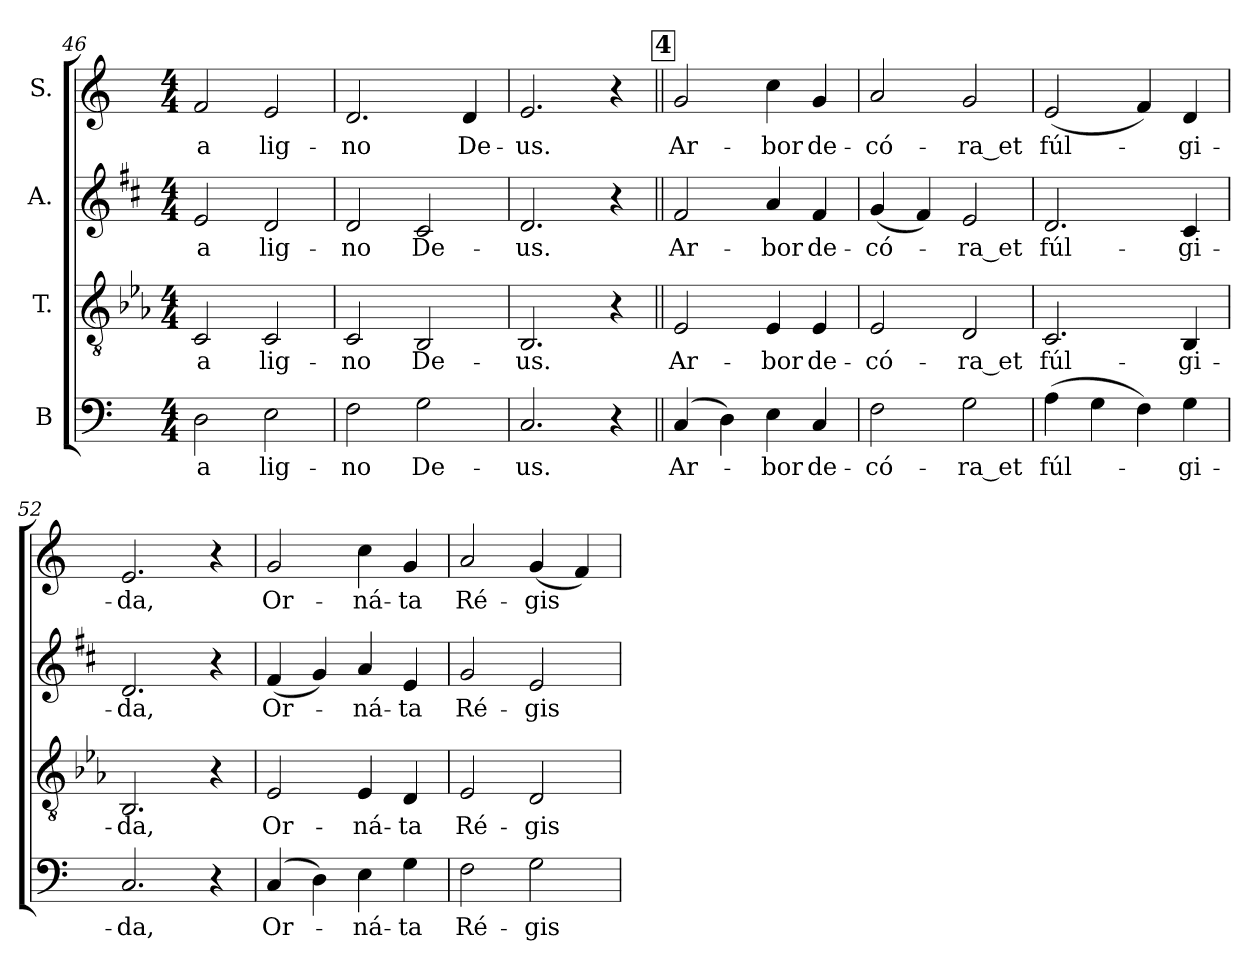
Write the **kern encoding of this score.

**kern	**text	**kern	**text	**kern	**text	**kern	**text
*part4	*part4	*part3	*part3	*part2	*part2	*part1	*part1
*staff4	*staff4	*staff3	*staff3	*staff2	*staff2	*staff1	*staff1
*I"B	*	*I"T.	*	*I"A.	*	*I"S.	*
*clefF4	*	*clefGv2	*	*clefG2	*	*clefG2	*
*	*	*ITrd2c3	*	*ITrd1c2	*	*	*
*k[]	*	*k[]	*	*k[]	*	*k[]	*
*C:	*	*C:	*	*C:	*	*C:	*
*M4/4	*	*M4/4	*	*M4/4	*	*M4/4	*
=46	=46	=46	=46	=46	=46	=46	=46
!	!LO:LY:b:color=#000000	!	!	!	!	!	!
!	!	!	!LO:LY:b:color=#000000	!	!	!	!
!	!	!	!	!	!LO:LY:b:color=#000000	!	!
!	!	!	!	!	!	!	!LO:LY:b:color=#000000
2Di\	a	2AAi/	a	2di/	a	2fi/	a
!	!LO:LY:b:color=#000000	!	!	!	!	!	!
!	!	!	!LO:LY:b:color=#000000	!	!	!	!
!	!	!	!	!	!LO:LY:b:color=#000000	!	!
!	!	!	!	!	!	!	!LO:LY:b:color=#000000
2Ei\	lig-	2AAi/	lig-	2ci/	lig-	2ei/	lig-
=47	=47	=47	=47	=47	=47	=47	=47
!	!LO:LY:b:color=#000000	!	!	!	!	!	!
!	!	!	!LO:LY:b:color=#000000	!	!	!	!
!	!	!	!	!	!LO:LY:b:color=#000000	!	!
!	!	!	!	!	!	!	!LO:LY:b:color=#000000
2Fi\	-no	2AAi/	-no	2ci/	-no	2.di/	-no
!	!LO:LY:b:color=#000000	!	!	!	!	!	!
!	!	!	!LO:LY:b:color=#000000	!	!	!	!
!	!	!	!	!	!LO:LY:b:color=#000000	!	!
2Gi\	De-	2GGi/	De-	2Bi/	De-	.	.
!	!	!	!	!	!	!	!LO:LY:b:color=#000000
.	.	.	.	.	.	4di/	De-
=48	=48	=48	=48	=48	=48	=48	=48
!	!LO:LY:b:color=#000000	!	!	!	!	!	!
!	!	!	!LO:LY:b:color=#000000	!	!	!	!
!	!	!	!	!	!LO:LY:b:color=#000000	!	!
!	!	!	!	!	!	!	!LO:LY:b:color=#000000
2.Ci/	-us.	2.GGi/	-us.	2.ci/	-us.	2.ei/	-us.
4r	.	4r	.	4r	.	4r	.
!!LO:PB:g=z
!!LO:REH:place=s1:B:color=#000000:enc=box:fs=15.967:t=4
=49||	=49||	=49||	=49||	=49||	=49||	=49||	=49||
!	!LO:LY:b:color=#000000	!	!	!	!	!	!
!	!	!	!LO:LY:b:color=#000000	!	!	!	!
!	!	!	!	!	!LO:LY:b:color=#000000	!	!
!	!	!	!	!	!	!	!LO:LY:b:color=#000000
(4Ci/	Ar-	2Ci/	Ar-	2ei/	Ar-	2gi/	Ar-
4Di\)	.	.	.	.	.	.	.
!	!LO:LY:b:color=#000000	!	!	!	!	!	!
!	!	!	!LO:LY:b:color=#000000	!	!	!	!
!	!	!	!	!	!LO:LY:b:color=#000000	!	!
!	!	!	!	!	!	!	!LO:LY:b:color=#000000
4Ei\	-bor	4Ci/	-bor	4gi/	-bor	4cci\	-bor
!	!LO:LY:b:color=#000000	!	!	!	!	!	!
!	!	!	!LO:LY:b:color=#000000	!	!	!	!
!	!	!	!	!	!LO:LY:b:color=#000000	!	!
!	!	!	!	!	!	!	!LO:LY:b:color=#000000
4Ci/	de-	4Ci/	de-	4ei/	de-	4gi/	de-
=50	=50	=50	=50	=50	=50	=50	=50
!	!LO:LY:b:color=#000000	!	!	!	!	!	!
!	!	!	!LO:LY:b:color=#000000	!	!	!	!
!	!	!	!	!	!LO:LY:b:color=#000000	!	!
!	!	!	!	!	!	!	!LO:LY:b:color=#000000
2Fi\	-có-	2Ci/	-có-	(4fi/	-có-	2ai/	-có-
.	.	.	.	4ei/)	.	.	.
!	!LO:LY:b:color=#000000	!	!	!	!	!	!
!	!	!	!LO:LY:b:color=#000000	!	!	!	!
!	!	!	!	!	!LO:LY:b:color=#000000	!	!
!	!	!	!	!	!	!	!LO:LY:b:color=#000000
2Gi\	-ra_et	2BBi/	-ra_et	2di/	-ra_et	2gi/	-ra_et
=51	=51	=51	=51	=51	=51	=51	=51
!	!LO:LY:b:color=#000000	!	!	!	!	!	!
!	!	!	!LO:LY:b:color=#000000	!	!	!	!
!	!	!	!	!	!LO:LY:b:color=#000000	!	!
!	!	!	!	!	!	!	!LO:LY:b:color=#000000
(4Ai\	fúl-	2.AAi/	fúl-	2.ci/	fúl-	(2ei/	fúl-
4Gi\	.	.	.	.	.	.	.
4Fi\)	.	.	.	.	.	4fi/)	.
!	!LO:LY:b:color=#000000	!	!	!	!	!	!
!	!	!	!LO:LY:b:color=#000000	!	!	!	!
!	!	!	!	!	!LO:LY:b:color=#000000	!	!
!	!	!	!	!	!	!	!LO:LY:b:color=#000000
4Gi\	-gi-	4GGi/	-gi-	4Bi/	-gi-	4di/	-gi-
=52	=52	=52	=52	=52	=52	=52	=52
!	!LO:LY:b:color=#000000	!	!	!	!	!	!
!	!	!	!LO:LY:b:color=#000000	!	!	!	!
!	!	!	!	!	!LO:LY:b:color=#000000	!	!
!	!	!	!	!	!	!	!LO:LY:b:color=#000000
2.Ci/	-da,	2.GGi/	-da,	2.ci/	-da,	2.ei/	-da,
4r	.	4r	.	4r	.	4r	.
=53	=53	=53	=53	=53	=53	=53	=53
!	!LO:LY:b:color=#000000	!	!	!	!	!	!
!	!	!	!LO:LY:b:color=#000000	!	!	!	!
!	!	!	!	!	!LO:LY:b:color=#000000	!	!
!	!	!	!	!	!	!	!LO:LY:b:color=#000000
(4Ci/	Or-	2Ci/	Or-	(4ei/	Or-	2gi/	Or-
4Di\)	.	.	.	4fi/)	.	.	.
!	!LO:LY:b:color=#000000	!	!	!	!	!	!
!	!	!	!LO:LY:b:color=#000000	!	!	!	!
!	!	!	!	!	!LO:LY:b:color=#000000	!	!
!	!	!	!	!	!	!	!LO:LY:b:color=#000000
4Ei\	-ná-	4Ci/	-ná-	4gi/	-ná-	4cci\	-ná-
!	!LO:LY:b:color=#000000	!	!	!	!	!	!
!	!	!	!LO:LY:b:color=#000000	!	!	!	!
!	!	!	!	!	!LO:LY:b:color=#000000	!	!
!	!	!	!	!	!	!	!LO:LY:b:color=#000000
4Gi\	-ta	4BBi/	-ta	4di/	-ta	4gi/	-ta
=54	=54	=54	=54	=54	=54	=54	=54
!	!LO:LY:b:color=#000000	!	!	!	!	!	!
!	!	!	!LO:LY:b:color=#000000	!	!	!	!
!	!	!	!	!	!LO:LY:b:color=#000000	!	!
!	!	!	!	!	!	!	!LO:LY:b:color=#000000
2Fi\	Ré-	2Ci/	Ré-	2fi/	Ré-	2ai/	Ré-
!	!LO:LY:b:color=#000000	!	!	!	!	!	!
!	!	!	!LO:LY:b:color=#000000	!	!	!	!
!	!	!	!	!	!LO:LY:b:color=#000000	!	!
!	!	!	!	!	!	!	!LO:LY:b:color=#000000
2Gi\	-gis	2BBi/	-gis	2di/	-gis	(4gi/	-gis
.	.	.	.	.	.	4fi/)	.
=	=	=	=	=	=	=	=
*-	*-	*-	*-	*-	*-	*-	*-
